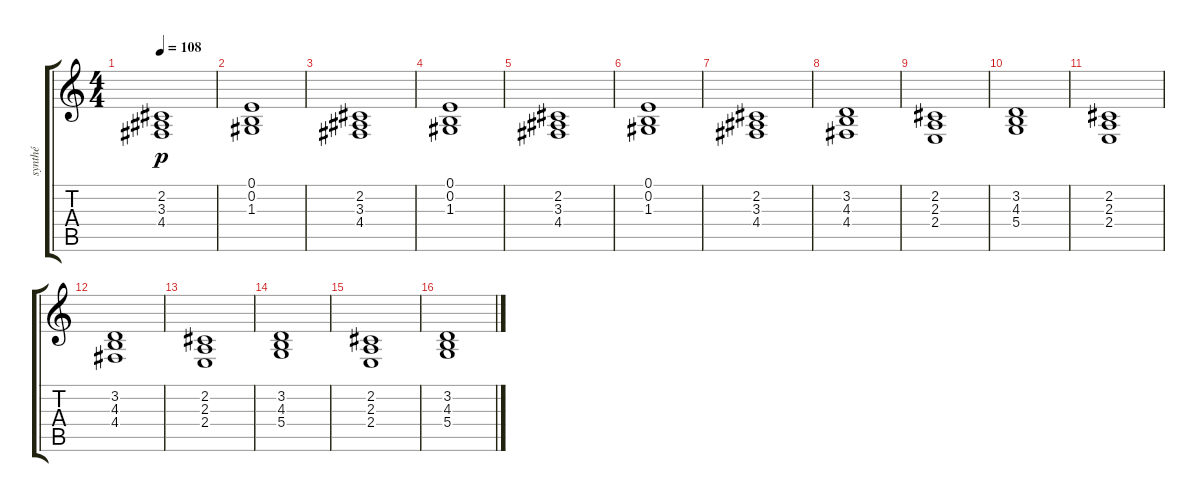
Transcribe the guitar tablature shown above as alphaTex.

\track ("synthé" "synthé") {instrument synthstrings1}
\staff {score tabs}
\tuning (E4 B3 G3 D3 A2 E2) {hide}
\ts (4 4)
\tempo 108
\clef g2
\ks c
(2.2 3.3 4.4).1{dy p} |
(0.1 0.2 1.3).1 |
(2.2 3.3 4.4).1 |
(0.1 0.2 1.3).1 |
(2.2 3.3 4.4).1 |
(0.1 0.2 1.3).1 |
(2.2 3.3 4.4).1 |
(3.2 4.3 4.4).1 |
(2.2 2.3 2.4).1 |
(3.2 4.3 5.4).1 |
(2.2 2.3 2.4).1 |
(3.2 4.3 4.4).1 |
(2.2 2.3 2.4).1 |
(3.2 4.3 5.4).1 |
(2.2 2.3 2.4).1 |
(3.2 4.3 5.4).1
